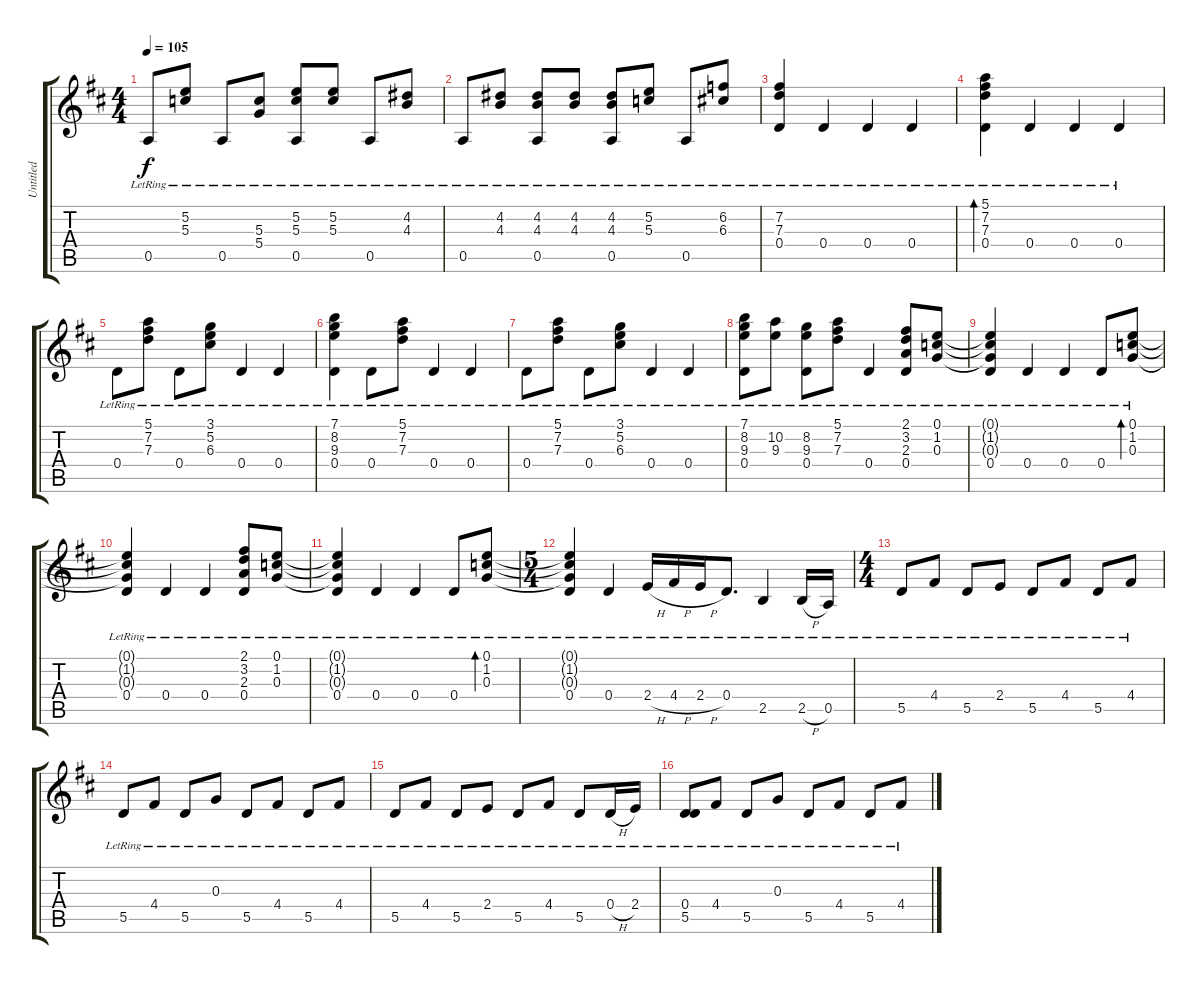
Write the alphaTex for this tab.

\track ("Untitled" "Untitled") {instrument acousticguitarsteel}
\staff {score tabs}
\tuning (E4 B3 G3 D3 A2 E2) {hide}
\ts (4 4)
\tempo 105
\clef g2
\ks d
0.5{lr}.8{dy f} (5.2{lr} 5.3{lr}).8 0.5{lr}.8 (5.3{lr} 5.4{lr}).8 (5.2{lr} 5.3{lr} 0.5{lr}).8 (5.2{lr} 5.3{lr}).8 0.5{lr}.8 (4.2{lr} 4.3{lr}).8 |
0.5{lr}.8 (4.2{lr} 4.3{lr}).8 (4.2{lr} 4.3{lr} 0.5{lr}).8 (4.2{lr} 4.3{lr}).8 (4.2{lr} 4.3{lr} 0.5{lr}).8 (5.2{lr} 5.3{lr}).8 0.5{lr}.8 (6.2{lr} 6.3{lr}).8 |
(7.2{lr} 7.3{lr} 0.4{lr}).4 0.4{lr}.4 0.4{lr}.4 0.4{lr}.4 |
(5.1{lr} 7.2{lr} 7.3{lr} 0.4{lr}).4{bd 30} 0.4{lr}.4 0.4{lr}.4 0.4{lr}.4 |
0.4{lr}.8 (5.1{lr} 7.2{lr} 7.3{lr}).8 0.4{lr}.8 (3.1{lr} 5.2{lr} 6.3{lr}).8 0.4{lr}.4 0.4{lr}.4 |
(7.1{lr} 8.2{lr} 9.3{lr} 0.4{lr}).4 0.4{lr}.8 (5.1{lr} 7.2{lr} 7.3{lr}).8 0.4{lr}.4 0.4{lr}.4 |
0.4{lr}.8 (5.1{lr} 7.2{lr} 7.3{lr}).8 0.4{lr}.8 (3.1{lr} 5.2{lr} 6.3{lr}).8 0.4{lr}.4 0.4{lr}.4 |
(7.1{lr} 8.2{lr} 9.3{lr} 0.4{lr}).8 (10.2{lr} 9.3{lr}).8 (8.2{lr} 9.3{lr} 0.4{lr}).8 (5.1{lr} 7.2{lr} 7.3{lr}).8 0.4{lr}.4 (2.1{lr} 3.2{lr} 2.3{lr} 0.4{lr}).8 (0.1{lr} 1.2{lr} 0.3{lr}).8 |
(0.1{t} 1.2{t} 0.3{t} 0.4{lr}).4 0.4{lr}.4 0.4{lr}.4 0.4{lr}.8 (0.1{lr} 1.2{lr} 0.3{lr}).8{bd 30} |
(0.1{t} 1.2{t} 0.3{t} 0.4{lr}).4 0.4{lr}.4 0.4{lr}.4 (2.1{lr} 3.2{lr} 2.3{lr} 0.4{lr}).8 (0.1{lr} 1.2{lr} 0.3{lr}).8 |
(0.1{t} 1.2{t} 0.3{t} 0.4{lr}).4 0.4{lr}.4 0.4{lr}.4 0.4{lr}.8 (0.1{lr} 1.2{lr} 0.3{lr}).8{bd 30} |
\ts (5 4)
(0.1{t} 1.2{t} 0.3{t} 0.4{lr}).4 0.4{lr}.4 2.4{h lr}.16 4.4{h lr}.16 2.4{h lr}.16 0.4{lr}.8{d} 2.5{lr}.4 2.5{h lr}.16 0.5{lr}.16 |
\ts (4 4)
5.5{lr}.8 4.4{lr}.8 5.5{lr}.8 2.4{lr}.8 5.5{lr}.8 4.4{lr}.8 5.5{lr}.8 4.4{lr}.8 |
5.5{lr}.8 4.4{lr}.8 5.5{lr}.8 0.3{lr}.8 5.5{lr}.8 4.4{lr}.8 5.5{lr}.8 4.4{lr}.8 |
5.5{lr}.8 4.4{lr}.8 5.5{lr}.8 2.4{lr}.8 5.5{lr}.8 4.4{lr}.8 5.5{lr}.8 0.4{h lr}.16 2.4{lr}.16 |
(0.4{lr} 5.5{lr}).8 4.4{lr}.8 5.5{lr}.8 0.3{lr}.8 5.5{lr}.8 4.4{lr}.8 5.5{lr}.8 4.4{lr}.8
